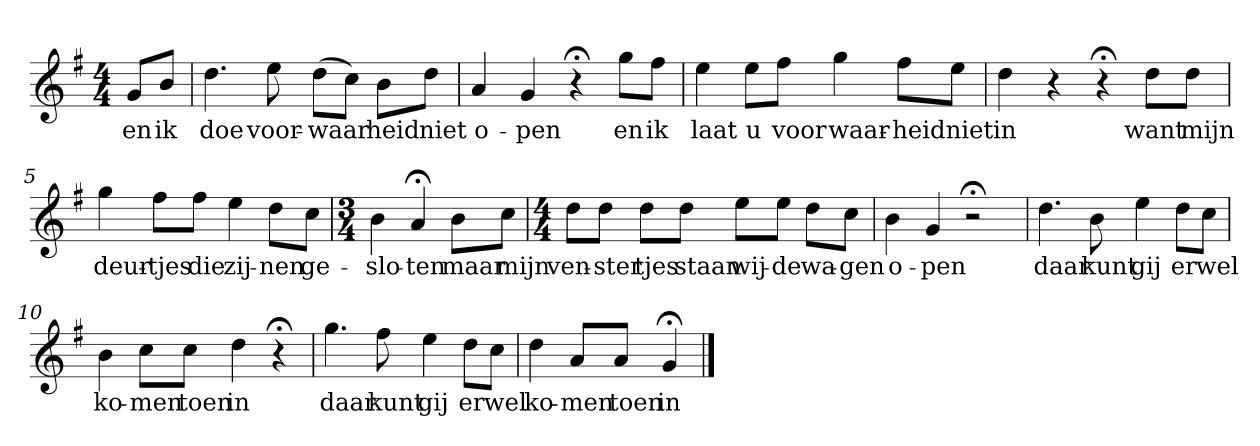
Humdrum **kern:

**kern	**text
*part1	*part1
*staff1	*staff1
*k[f#]	*
*G:	*
*M4/4	*
*MM120	*
=	=
8gL	en
8bJ	ik
=1	=1
4.dd	doe
8ee	voor-
(8ddL	-waar
8ccJ)	.
8bL	heid
8ddJ	niet
=2	=2
4a	o-
4g	-pen
4r;<	.
8ggL	en
8ff#J	ik
=3	=3
4ee	laat
8eeL	u
8ff#J	voor
4gg	waar-
8ff#L	-heid
8eeJ	niet
=4	=4
4dd	in
4r	.
4r;<	.
8ddL	want
8ddJ	mijn
=5	=5
4gg	deur-
8ff#L	-tjes
8ff#J	die
4ee	zij-
8ddL	-nen
8ccJ	ge-
=6	=6
*M3/4	*
4b	-slo-
4a;<	-ten
8bL	maar
8ccJ	mijn
=7	=7
*M4/4	*
8ddL	ven-
8ddJ	-ster
8ddL	tjes
8ddJ	staan
8eeL	wij-
8eeJ	-de
8ddL	wa-
8ccJ	-gen
=8	=8
4b	o-
4g	-pen
2r;<	.
=9	=9
4.dd	daar
8b	kunt
4ee	gij
8ddL	er
8ccJ	wel
=10	=10
4b	ko-
8ccL	-men
8ccJ	toen
4dd	in
4r;<	.
=11	=11
4.gg	daar
8ff#	kunt
4ee	gij
8ddL	er
8ccJ	wel
=12	=12
4dd	ko-
8aL	-men
8aJ	toen
4g;<	in
==	==
*-	*-
